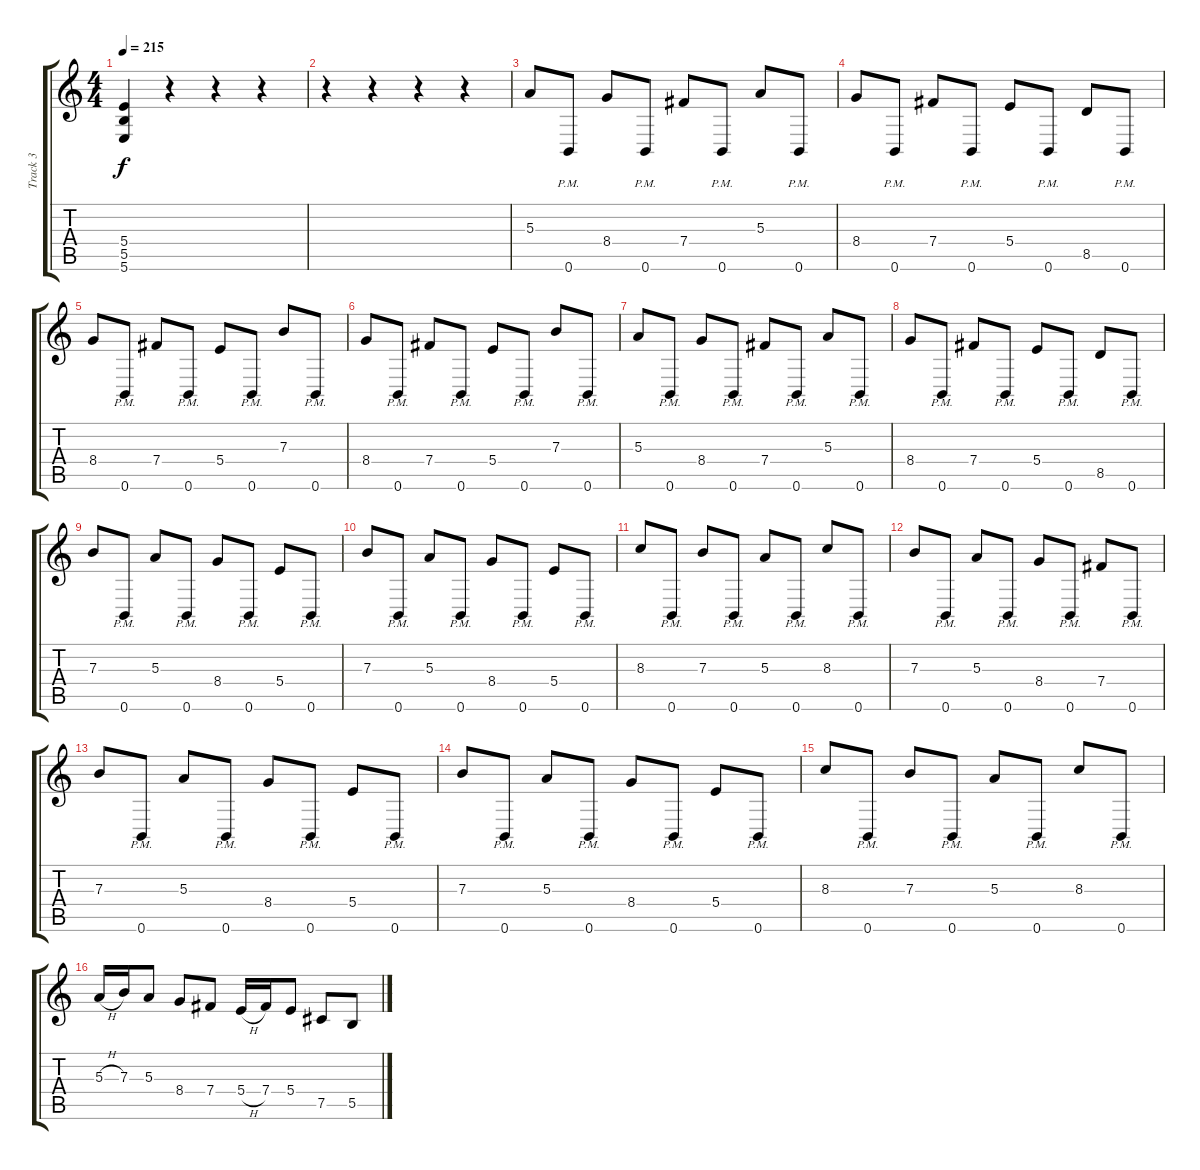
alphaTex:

\track ("Track 3" "Track 3") {instrument distortionguitar}
\staff {score tabs}
\tuning (Db4 Ab3 E3 B2 Gb2 B1) {hide}
\ts (4 4)
\tempo 215
\clef g2
\ks c
(5.4 5.5 5.6).4{dy f} r.4 r.4 r.4 |
r.4 r.4 r.4 r.4 |
5.3.8 0.6{pm}.8 8.4.8 0.6{pm}.8 7.4.8 0.6{pm}.8 5.3.8 0.6{pm}.8 |
8.4.8 0.6{pm}.8 7.4.8 0.6{pm}.8 5.4.8 0.6{pm}.8 8.5.8 0.6{pm}.8 |
8.4.8 0.6{pm}.8 7.4.8 0.6{pm}.8 5.4.8 0.6{pm}.8 7.3.8 0.6{pm}.8 |
8.4.8 0.6{pm}.8 7.4.8 0.6{pm}.8 5.4.8 0.6{pm}.8 7.3.8 0.6{pm}.8 |
5.3.8 0.6{pm}.8 8.4.8 0.6{pm}.8 7.4.8 0.6{pm}.8 5.3.8 0.6{pm}.8 |
8.4.8 0.6{pm}.8 7.4.8 0.6{pm}.8 5.4.8 0.6{pm}.8 8.5.8 0.6{pm}.8 |
7.3.8 0.6{pm}.8 5.3.8 0.6{pm}.8 8.4.8 0.6{pm}.8 5.4.8 0.6{pm}.8 |
7.3.8 0.6{pm}.8 5.3.8 0.6{pm}.8 8.4.8 0.6{pm}.8 5.4.8 0.6{pm}.8 |
8.3.8 0.6{pm}.8 7.3.8 0.6{pm}.8 5.3.8 0.6{pm}.8 8.3.8 0.6{pm}.8 |
7.3.8 0.6{pm}.8 5.3.8 0.6{pm}.8 8.4.8 0.6{pm}.8 7.4.8 0.6{pm}.8 |
7.3.8 0.6{pm}.8 5.3.8 0.6{pm}.8 8.4.8 0.6{pm}.8 5.4.8 0.6{pm}.8 |
7.3.8 0.6{pm}.8 5.3.8 0.6{pm}.8 8.4.8 0.6{pm}.8 5.4.8 0.6{pm}.8 |
8.3.8 0.6{pm}.8 7.3.8 0.6{pm}.8 5.3.8 0.6{pm}.8 8.3.8 0.6{pm}.8 |
5.3{h}.16 7.3.16 5.3.8 8.4.8 7.4.8 5.4{h}.16 7.4.16 5.4.8 7.5.8 5.5.8
